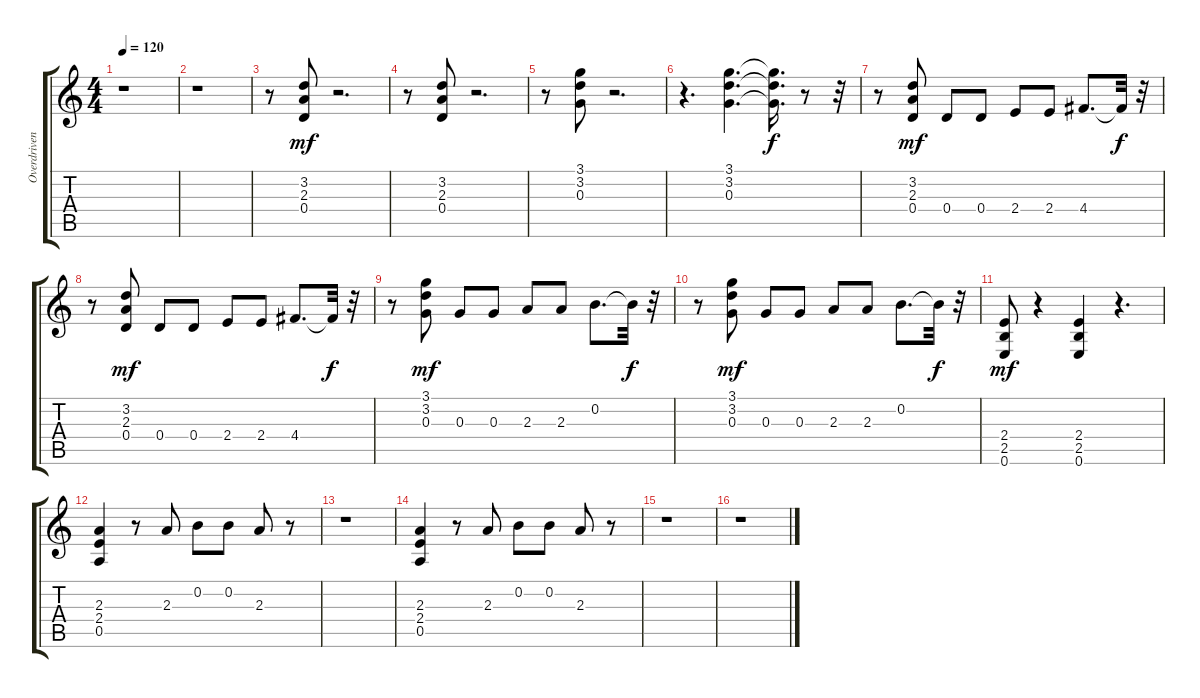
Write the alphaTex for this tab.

\track ("Overdriven Guitar 2" "Overdriven") {instrument overdrivenguitar}
\staff {score tabs}
\tuning (E4 B3 G3 D3 A2 E2) {hide}
\ts (4 4)
\tempo 120
\clef g2
\ks c
r.1{dy mf} |
r.1 |
r.8 (3.2 2.3 0.4).8 r.2{d} |
r.8 (3.2 2.3 0.4).8 r.2{d} |
r.8 (3.1 3.2 0.3).8 r.2{d} |
r.4{d} (3.1 3.2 0.3).4{d} (3.1{t} 3.2{t} 0.3{t}).16{d dy f} r.8 r.32 |
r.8 (3.2 2.3 0.4).8{dy mf} 0.4.8 0.4.8 2.4.8 2.4.8 4.4.8{d} 4.4{t}.32{dy f} r.32 |
r.8 (3.2 2.3 0.4).8{dy mf} 0.4.8 0.4.8 2.4.8 2.4.8 4.4.8{d} 4.4{t}.32{dy f} r.32 |
r.8 (3.1 3.2 0.3).8{dy mf} 0.3.8 0.3.8 2.3.8 2.3.8 0.2.8{d} 0.2{t}.32{dy f} r.32 |
r.8 (3.1 3.2 0.3).8{dy mf} 0.3.8 0.3.8 2.3.8 2.3.8 0.2.8{d} 0.2{t}.32{dy f} r.32 |
(2.4 2.5 0.6).8{dy mf} r.4 (2.4 2.5 0.6).4 r.4{d} |
(2.3 2.4 0.5).4 r.8 2.3.8 0.2.8 0.2.8 2.3.8 r.8 |
r.1 |
(2.3 2.4 0.5).4 r.8 2.3.8 0.2.8 0.2.8 2.3.8 r.8 |
r.1 |
r.1
